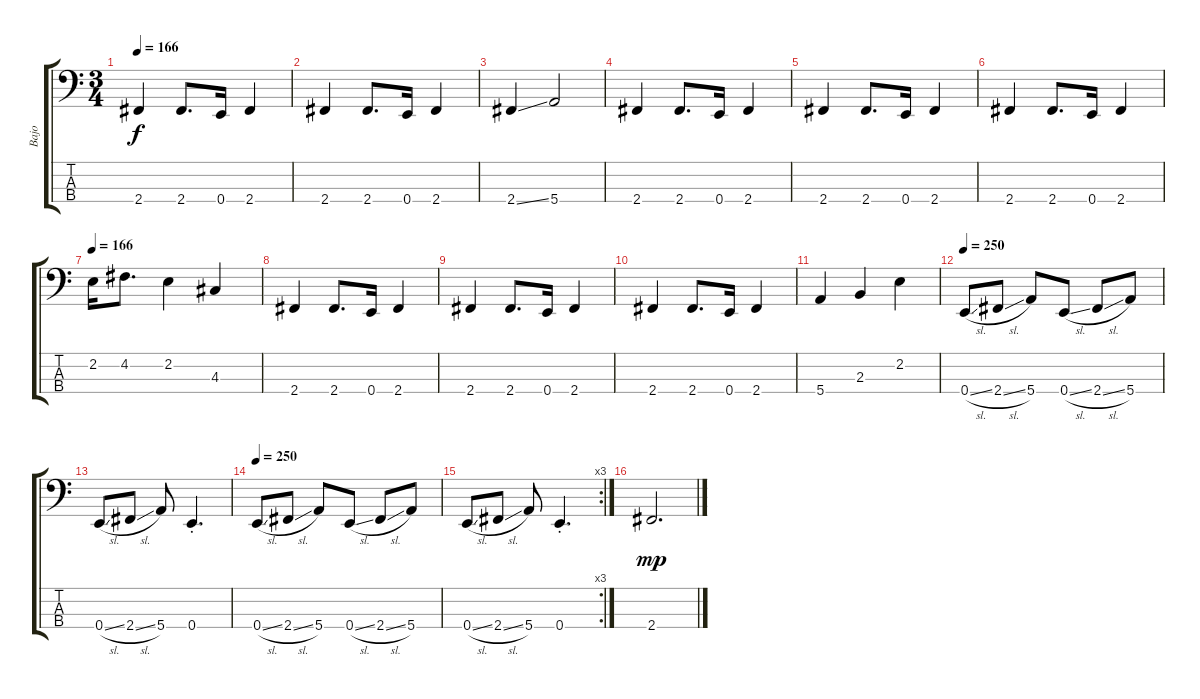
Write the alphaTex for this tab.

\track ("Bajo" "Bajo") {instrument electricbassfinger}
\staff {score tabs}
\tuning (G2 D2 A1 E1) {hide}
\ts (3 4)
\tempo 166
\clef f4
\ks c
2.4.4{dy f} 2.4.8{d} 0.4.16 2.4.4 |
2.4.4 2.4.8{d} 0.4.16 2.4.4 |
2.4{ss}.4 5.4.2 |
2.4.4 2.4.8{d} 0.4.16 2.4.4 |
2.4.4 2.4.8{d} 0.4.16 2.4.4 |
2.4.4 2.4.8{d} 0.4.16 2.4.4 |
\tempo 166
2.2.16 4.2.8{d} 2.2.4 4.3.4 |
2.4.4 2.4.8{d} 0.4.16 2.4.4 |
2.4.4 2.4.8{d} 0.4.16 2.4.4 |
2.4.4 2.4.8{d} 0.4.16 2.4.4 |
5.4.4 2.3.4 2.2.4 |
\tempo 250
0.4{sl}.8 2.4{sl}.8 5.4.8 0.4{sl}.8 2.4{sl}.8 5.4.8 |
0.4{sl}.8 2.4{sl}.8 5.4.8 0.4{st}.4{d} |
\tempo 250
0.4{sl}.8 2.4{sl}.8 5.4.8 0.4{sl}.8 2.4{sl}.8 5.4.8 |
\rc 3
0.4{sl}.8 2.4{sl}.8 5.4.8 0.4{st}.4{d} |
2.4.2{d dy mp}
